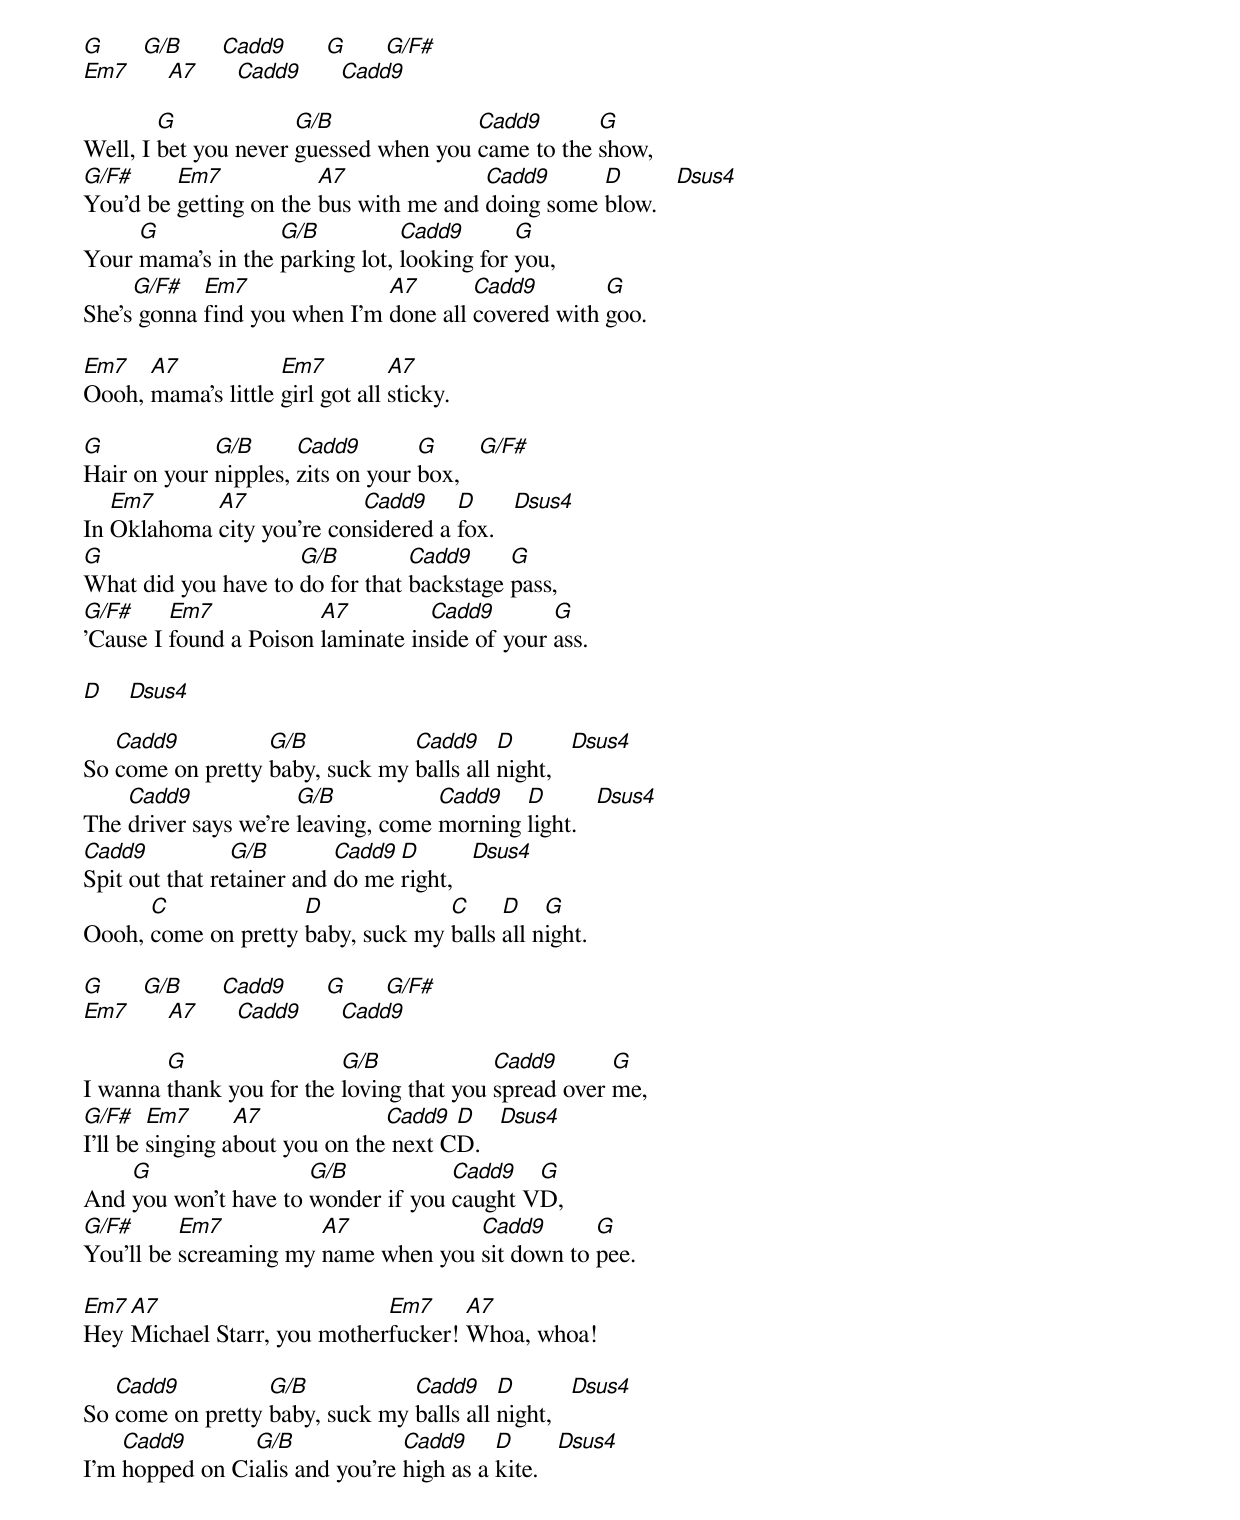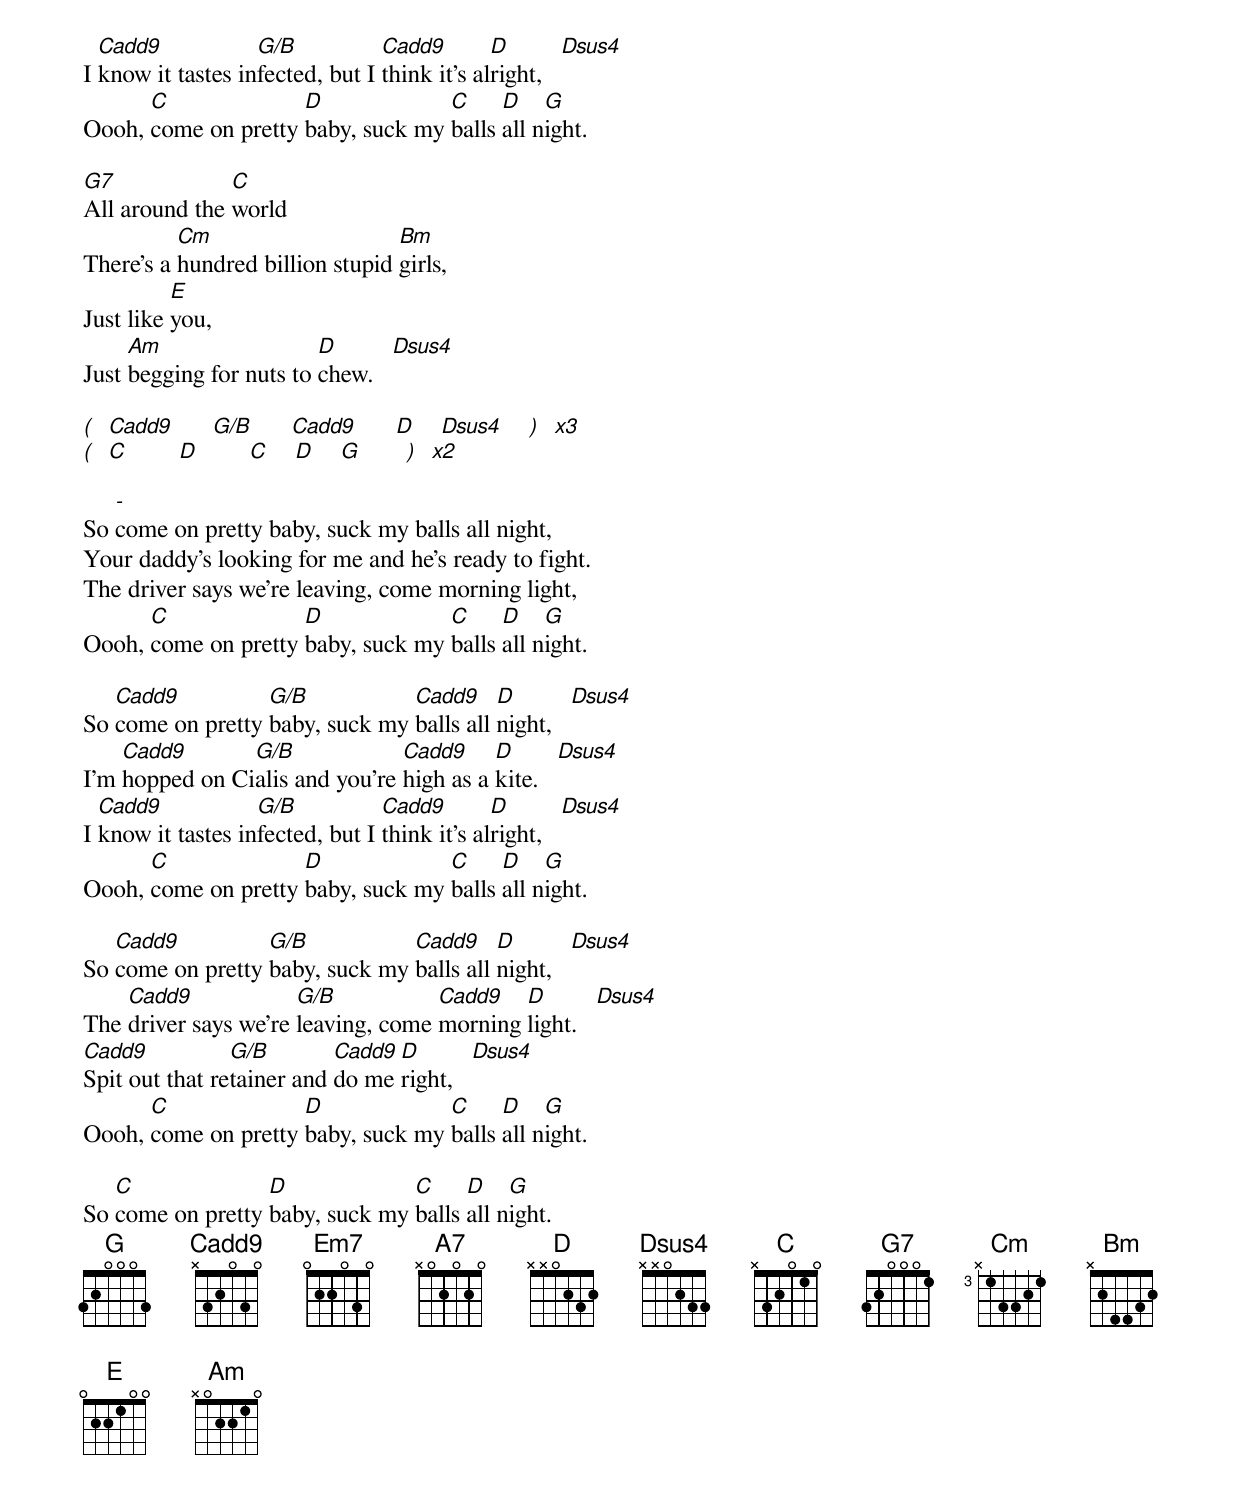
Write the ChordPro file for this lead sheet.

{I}
[G]      [G/B]      [Cadd9]      [G]      [G/F#]
[Em7]      [A7]      [Cadd9]      [Cadd9]

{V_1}
Well, I [G]bet you never [G/B]guessed when you [Cadd9]came to the [G]show,
[G/F#]You'd be [Em7]getting on the [A7]bus with me and [Cadd9]doing some [D]blow.   [Dsus4]
Your [G]mama's in the [G/B]parking lot, [Cadd9]looking for [G]you,
She's[G/F#] gonna [Em7]find you when I'm [A7]done all [Cadd9]covered with [G]goo.

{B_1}
[Em7]Oooh, [A7]mama's little [Em7]girl got all [A7]sticky.

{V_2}
[G]Hair on your [G/B]nipples, [Cadd9]zits on your [G]box,   [G/F#]
In [Em7]Oklahoma [A7]city you're con[Cadd9]sidered a [D]fox.   [Dsus4]
[G]What did you have to [G/B]do for that [Cadd9]backstage [G]pass,
[G/F#]'Cause I [Em7]found a Poison [A7]laminate in[Cadd9]side of your [G]ass.

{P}
[D]    [Dsus4]

{C}
So [Cadd9]come on pretty [G/B]baby, suck my [Cadd9]balls all [D]night,   [Dsus4]
The [Cadd9]driver says we're [G/B]leaving, come [Cadd9]morning [D]light.   [Dsus4]
[Cadd9]Spit out that re[G/B]tainer and [Cadd9]do me [D]right,   [Dsus4]
Oooh, [C]come on pretty [D]baby, suck my [C]balls [D]all n[G]ight.

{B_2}
[G]      [G/B]      [Cadd9]      [G]      [G/F#]
[Em7]      [A7]      [Cadd9]      [Cadd9]

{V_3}
I wanna [G]thank you for the [G/B]loving that you [Cadd9]spread over [G]me,
[G/F#]I'll be [Em7]singing a[A7]bout you on the[Cadd9] next C[D]D.   [Dsus4]
And [G]you won't have to [G/B]wonder if you [Cadd9]caught V[G]D,
[G/F#]You'll be [Em7]screaming my [A7]name when you [Cadd9]sit down to [G]pee.

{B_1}
[Em7]Hey [A7]Michael Starr, you mother[Em7]fucker! [A7]Whoa, whoa!

{C}
So [Cadd9]come on pretty [G/B]baby, suck my [Cadd9]balls all [D]night,   [Dsus4]
I'm [Cadd9]hopped on Ci[G/B]alis and you're [Cadd9]high as a [D]kite.   [Dsus4]
I [Cadd9]know it tastes in[G/B]fected, but I [Cadd9]think it's al[D]right,   [Dsus4]
Oooh, [C]come on pretty [D]baby, suck my [C]balls [D]all n[G]ight.

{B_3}
[G7]All around the [C]world
There's a [Cm]hundred billion stupid [Bm]girls,
Just like [E]you,
Just [Am]begging for nuts to [D]chew.   [Dsus4]

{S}
[(]  [Cadd9]      [G/B]      [Cadd9]      [D]    [Dsus4]    [)]  [x3]
[(]  [C]        [D]        [C]    [D]    [G]       [)]  [x2]

{C}
So [-]come on pretty baby, suck my balls all night,
Your daddy's looking for me and he's ready to fight.
The driver says we're leaving, come morning light,
Oooh, [C]come on pretty [D]baby, suck my [C]balls [D]all n[G]ight.

{C}
So [Cadd9]come on pretty [G/B]baby, suck my [Cadd9]balls all [D]night,   [Dsus4]
I'm [Cadd9]hopped on Ci[G/B]alis and you're [Cadd9]high as a [D]kite.   [Dsus4]
I [Cadd9]know it tastes in[G/B]fected, but I [Cadd9]think it's al[D]right,   [Dsus4]
Oooh, [C]come on pretty [D]baby, suck my [C]balls [D]all n[G]ight.

{C}
So [Cadd9]come on pretty [G/B]baby, suck my [Cadd9]balls all [D]night,   [Dsus4]
The [Cadd9]driver says we're [G/B]leaving, come [Cadd9]morning [D]light.   [Dsus4]
[Cadd9]Spit out that re[G/B]tainer and [Cadd9]do me [D]right,   [Dsus4]
Oooh, [C]come on pretty [D]baby, suck my [C]balls [D]all n[G]ight.

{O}
So [C]come on pretty [D]baby, suck my [C]balls [D]all n[G]ight.
